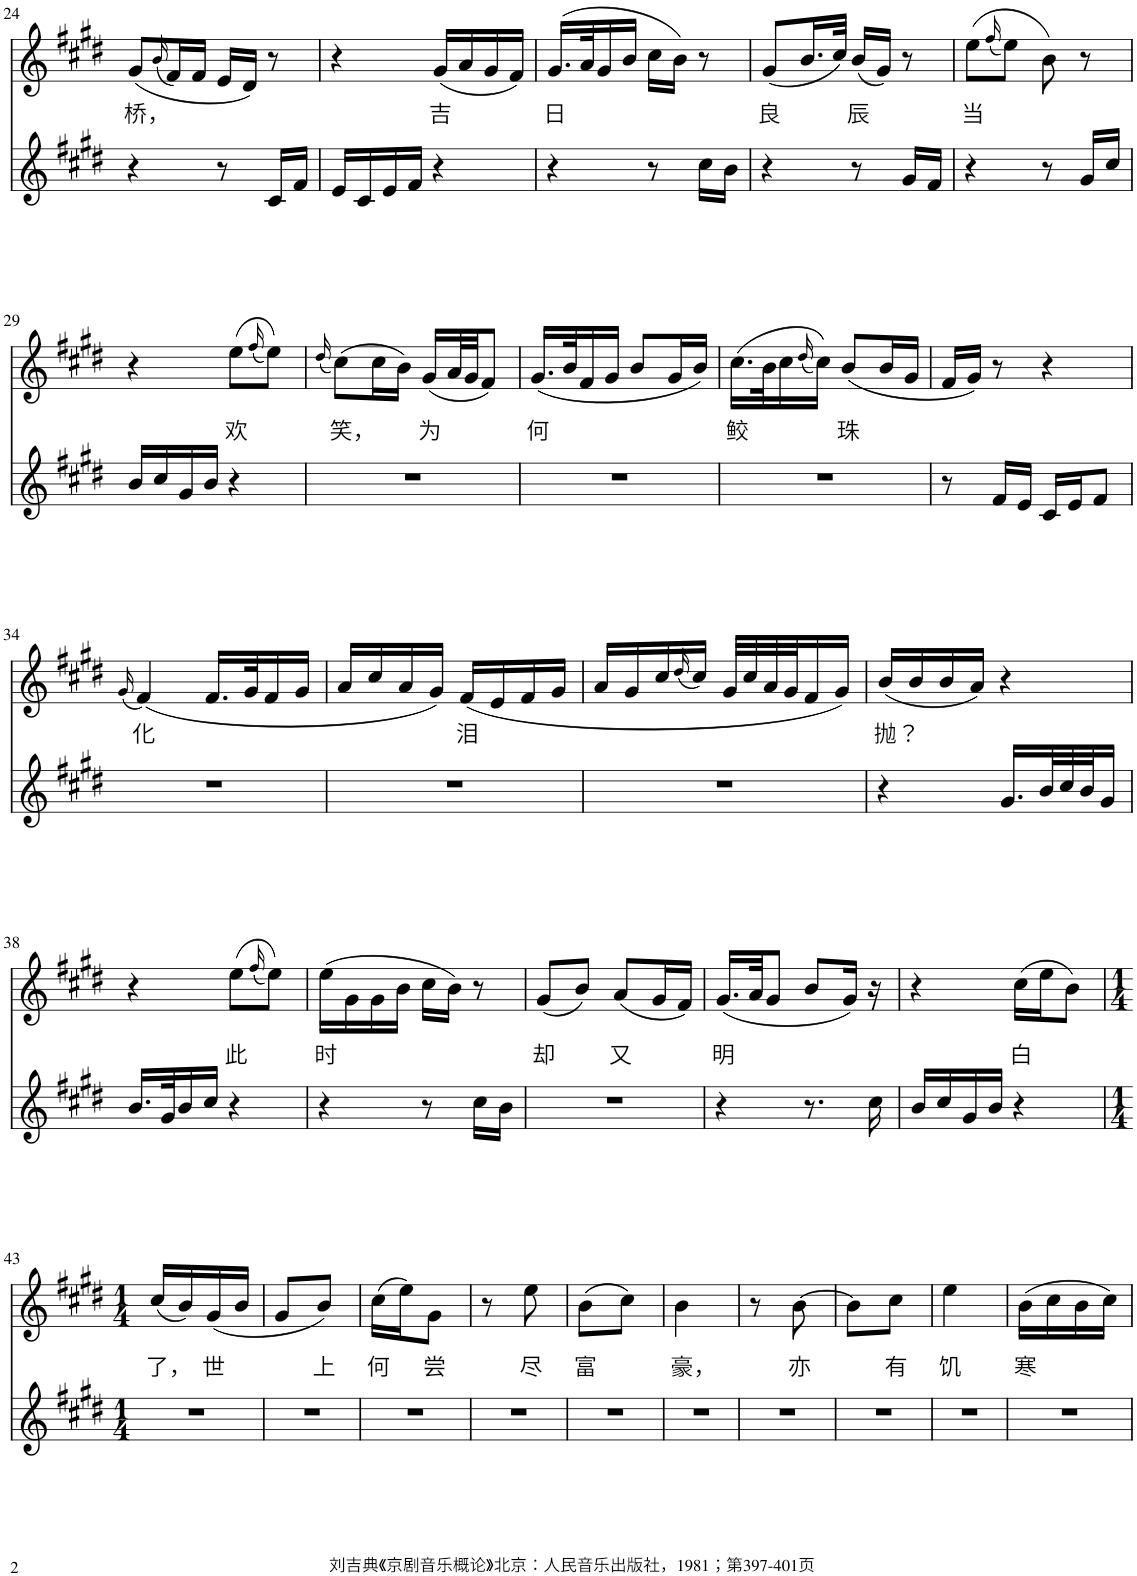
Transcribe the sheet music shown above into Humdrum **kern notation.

**kern	**kern	**text
*part2	*part1	*part1
*staff2	*staff1	*staff1
*I"Piano	*I"Piano	*
*I'Pno	*I'Pno	*
!!LO:PB:g=z
*clefG2	*clefG2	*
*k[f#c#g#d#]	*k[f#c#g#d#]	*
*M2/4	*M2/4	*
=24	=24	=24
!	!	!LO:LY:b
4r	(8g#/L	桥，
.	(16qb/	.
.	16f#/L)	.
.	16f#/JJ	.
8r	16e/LL	.
.	16d#/JJ)	.
16c#/LL	8r	.
16f#/JJ	.	.
=25	=25	=25
16e/LL	4r	.
16c#/	.	.
16e/	.	.
16f#/JJ	.	.
!	!	!LO:LY:b
4r	(16g#/LL	吉
.	16a/	.
.	16g#/	.
.	16f#/JJ)	.
=26	=26	=26
!	!	!LO:LY:b
4r	(16.g#/LL	日
.	32a/K	.
.	16g#/	.
.	16b/JJ	.
8r	16cc#\LL	.
.	16b\JJ)	.
16cc#\LL	8r	.
16b\JJ	.	.
=27	=27	=27
!	!	!LO:LY:b
4r	(8g#/L	良
.	16.b/L	.
.	32cc#/JJk)	.
!	!	!LO:LY:b
8r	(16b/LL	辰
.	16g#/JJ)	.
16g#/LL	8r	.
16f#/JJ	.	.
=28	=28	=28
!	!	!LO:LY:b
4r	(8ee\L	当
.	(16qff#/	.
.	8ee\J)	.
8r	8b\)	.
16g#/LL	8r	.
16cc#/JJ	.	.
!!LO:LB:g=z
=29	=29	=29
16b/LL	4r	.
16cc#/	.	.
16g#/	.	.
16b/JJ	.	.
!	!	!LO:LY:b
4r	(8ee\L	欢
.	(16qff#/	.
.	8ee\J))	.
=30	=30	=30
.	(16qdd#/	.
!	!	!LO:LY:b
2r	(8cc#\L)	笑，
.	16cc#\L	.
.	16b\JJ)	.
!	!	!LO:LY:b
.	(16g#/LL	为
.	32a/L	.
.	32g#/JJ	.
.	8f#/J)	.
=31	=31	=31
!	!	!LO:LY:b
2r	(16.g#/LL	何
.	32b/K	.
.	16f#/	.
.	16g#/JJ	.
.	8b/L	.
.	16g#/L	.
.	16b/JJ)	.
=32	=32	=32
!	!	!LO:LY:b
2r	(16.cc#\LL	鲛
.	32b\K	.
.	16cc#\	.
.	(16qdd#/	.
.	16cc#\JJ))	.
!	!	!LO:LY:b
.	(8b/L	珠
.	16b/L	.
.	16g#/JJ	.
=33	=33	=33
8r	16f#/LL	.
.	16g#/JJ)	.
16f#/LL	8r	.
16e/JJ	.	.
16c#/LL	4r	.
16e/J	.	.
8f#/J	.	.
!!LO:LB:g=z
=34	=34	=34
.	(16qg#/	.
!	!	!LO:LY:b
2r	(4f#/)	化
.	16.f#/LL	.
.	32g#/K	.
.	16f#/	.
.	16g#/JJ	.
=35	=35	=35
2r	16a/LL	.
.	16cc#/	.
.	16a/	.
.	16g#/JJ)	.
!	!	!LO:LY:b
.	(16f#/LL	泪
.	16e/	.
.	16f#/	.
.	16g#/JJ	.
=36	=36	=36
2r	16a/LL	.
.	16g#/	.
.	16cc#/	.
.	(16qdd#/	.
.	16cc#/JJ)	.
.	32g#/LLL	.
.	32cc#/	.
.	32a/	.
.	32g#/J	.
.	16f#/	.
.	16g#/JJ)	.
=37	=37	=37
!	!	!LO:LY:b
4r	(16b/LL	抛？
.	16b/	.
.	16b/	.
.	16a/JJ)	.
16.g#/LL	4r	.
32b/L	.	.
32cc#/	.	.
32b/J	.	.
16g#/JJ	.	.
!!LO:LB:g=z
=38	=38	=38
16.b/LL	4r	.
32g#/K	.	.
16b/	.	.
16cc#/JJ	.	.
!	!	!LO:LY:b
4r	(8ee\L	此
.	(16qff#/	.
.	8ee\J))	.
=39	=39	=39
!	!	!LO:LY:b
4r	(16ee\LL	时
.	16g#\	.
.	16g#\	.
.	16b\JJ	.
8r	16cc#\LL	.
.	16b\JJ)	.
16cc#\LL	8r	.
16b\JJ	.	.
=40	=40	=40
!	!	!LO:LY:b
2r	(8g#/L	却
.	8b/J)	.
!	!	!LO:LY:b
.	(8a/L	又
.	16g#/L	.
.	16f#/JJ)	.
=41	=41	=41
!	!	!LO:LY:b
4r	(16.g#/LL	明
.	32a/JK	.
.	8g#/J	.
8.r	8b/L	.
.	16g#/Jk)	.
16cc#\	16r	.
=42	=42	=42
16b/LL	4r	.
16cc#/	.	.
16g#/	.	.
16b/JJ	.	.
!	!	!LO:LY:b
4r	(16cc#\LL	白
.	16ee\J	.
.	8b\J)	.
!!LO:LB:g=z
=43	=43	=43
*M1/4	*M1/4	*
!	!	!LO:LY:b
4r	(16cc#/LL	了，
.	16b/)	.
!	!	!LO:LY:b
.	(16g#/	世
.	16b/JJ	.
=44	=44	=44
4r	8g#/L	.
!	!	!LO:LY:b
.	8b/J)	上
=45	=45	=45
!	!	!LO:LY:b
4r	(16cc#\LL	何
.	16ee\J)	.
!	!	!LO:LY:b
.	8g#\J	尝
=46	=46	=46
4r	8r	.
!	!	!LO:LY:b
.	8ee\	尽
=47	=47	=47
!	!	!LO:LY:b
4r	(8b\L	富
.	8cc#\J)	.
=48	=48	=48
!	!	!LO:LY:b
4r	4b\	豪，
=49	=49	=49
4r	8r	.
!	!	!LO:LY:b
.	[8b\	亦
=50	=50	=50
4r	8b\L]	.
!	!	!LO:LY:b
.	8cc#\J	有
=51	=51	=51
!	!	!LO:LY:b
4r	4ee\	饥
=52	=52	=52
!	!	!LO:LY:b
4r	(16b\LL	寒
.	16cc#\	.
.	16b\	.
.	16cc#\JJ)	.
=	=	=
*-	*-	*-
